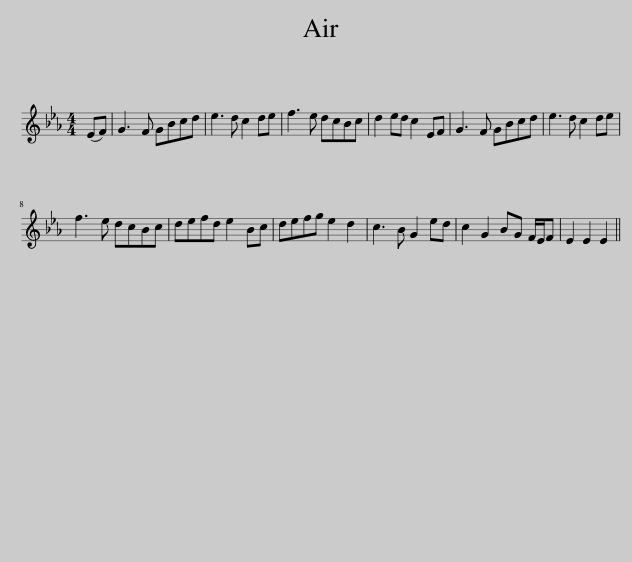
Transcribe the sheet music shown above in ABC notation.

X:1
L:1/8
M:4/4
I:linebreak $
K:Eb
V:1 treble
V:1
 (EF) | G3 F GBcd | e3 d c2 de | f3 e dcBc | d2 ed c2 EF | %5
 G3 F GBcd | e3 d c2 de |$ f3 e dcBc | defd e2 Bc | defg e2 d2 | %10
 c3 B G2 ed | c2 G2 BG F/E/F | E2 E2 E2 || %13
